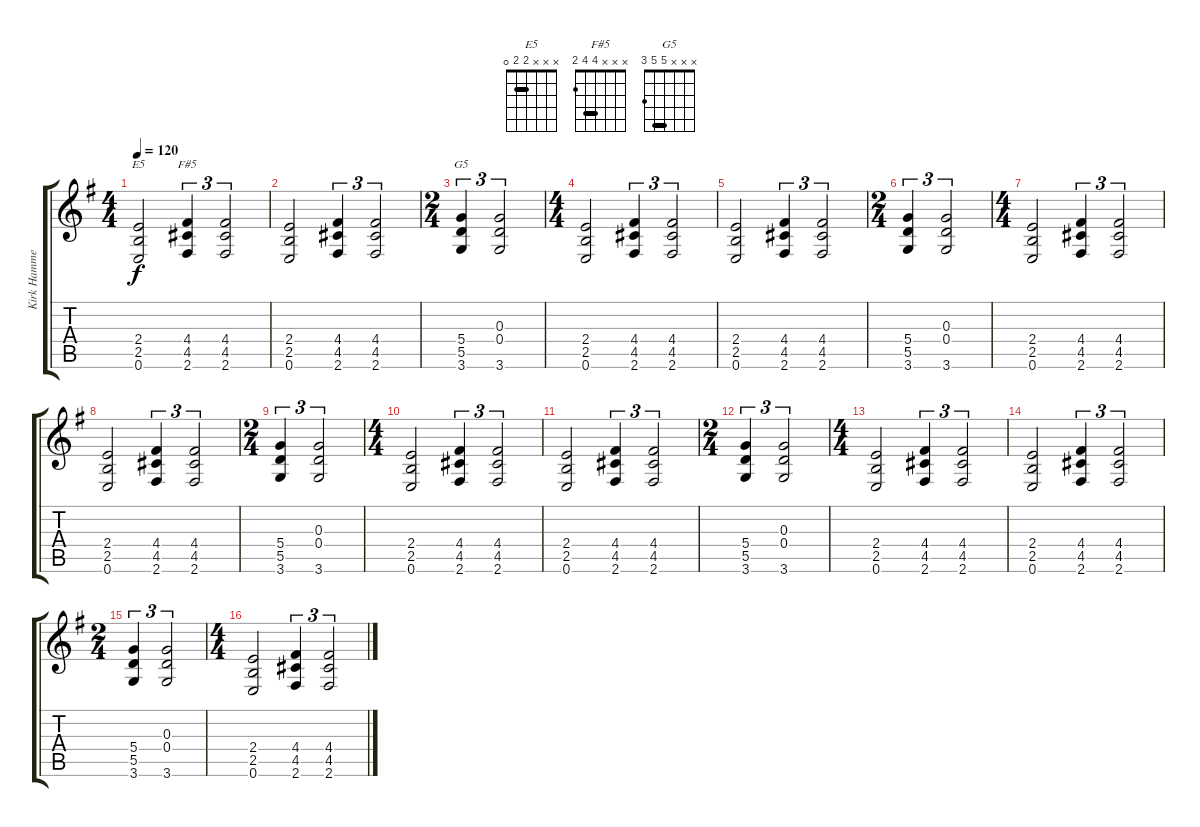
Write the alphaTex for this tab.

\track ("Kirk Hammet (Lider)" "Kirk Hamme") {instrument distortionguitar}
\staff {score tabs}
\tuning (E4 B3 G3 D3 A2 E2) {hide}
\chord ("E5" x x x 2 2 0) {barre 2}
\chord ("F#5" x x x 4 4 2) {barre 4}
\chord ("G5" x x x 5 5 3) {barre 5}
\ts (4 4)
\tempo 120
\clef g2
\ks g
(2.4 2.5 0.6).2{ch "E5" dy f} (4.4 4.5 2.6).4{tu (3 2) ch "F#5"} (4.4 4.5 2.6).2{tu (3 2)} |
(2.4 2.5 0.6).2 (4.4 4.5 2.6).4{tu (3 2)} (4.4 4.5 2.6).2{tu (3 2)} |
\ts (2 4)
(5.4 5.5 3.6).4{tu (3 2) ch "G5"} (0.3 0.4 3.6).2{tu (3 2)} |
\ts (4 4)
(2.4 2.5 0.6).2 (4.4 4.5 2.6).4{tu (3 2)} (4.4 4.5 2.6).2{tu (3 2)} |
(2.4 2.5 0.6).2 (4.4 4.5 2.6).4{tu (3 2)} (4.4 4.5 2.6).2{tu (3 2)} |
\ts (2 4)
(5.4 5.5 3.6).4{tu (3 2)} (0.3 0.4 3.6).2{tu (3 2)} |
\ts (4 4)
(2.4 2.5 0.6).2 (4.4 4.5 2.6).4{tu (3 2)} (4.4 4.5 2.6).2{tu (3 2)} |
(2.4 2.5 0.6).2 (4.4 4.5 2.6).4{tu (3 2)} (4.4 4.5 2.6).2{tu (3 2)} |
\ts (2 4)
(5.4 5.5 3.6).4{tu (3 2)} (0.3 0.4 3.6).2{tu (3 2)} |
\ts (4 4)
(2.4 2.5 0.6).2 (4.4 4.5 2.6).4{tu (3 2)} (4.4 4.5 2.6).2{tu (3 2)} |
(2.4 2.5 0.6).2 (4.4 4.5 2.6).4{tu (3 2)} (4.4 4.5 2.6).2{tu (3 2)} |
\ts (2 4)
(5.4 5.5 3.6).4{tu (3 2)} (0.3 0.4 3.6).2{tu (3 2)} |
\ts (4 4)
(2.4 2.5 0.6).2 (4.4 4.5 2.6).4{tu (3 2)} (4.4 4.5 2.6).2{tu (3 2)} |
(2.4 2.5 0.6).2 (4.4 4.5 2.6).4{tu (3 2)} (4.4 4.5 2.6).2{tu (3 2)} |
\ts (2 4)
(5.4 5.5 3.6).4{tu (3 2)} (0.3 0.4 3.6).2{tu (3 2)} |
\ts (4 4)
(2.4 2.5 0.6).2 (4.4 4.5 2.6).4{tu (3 2)} (4.4 4.5 2.6).2{tu (3 2)}
